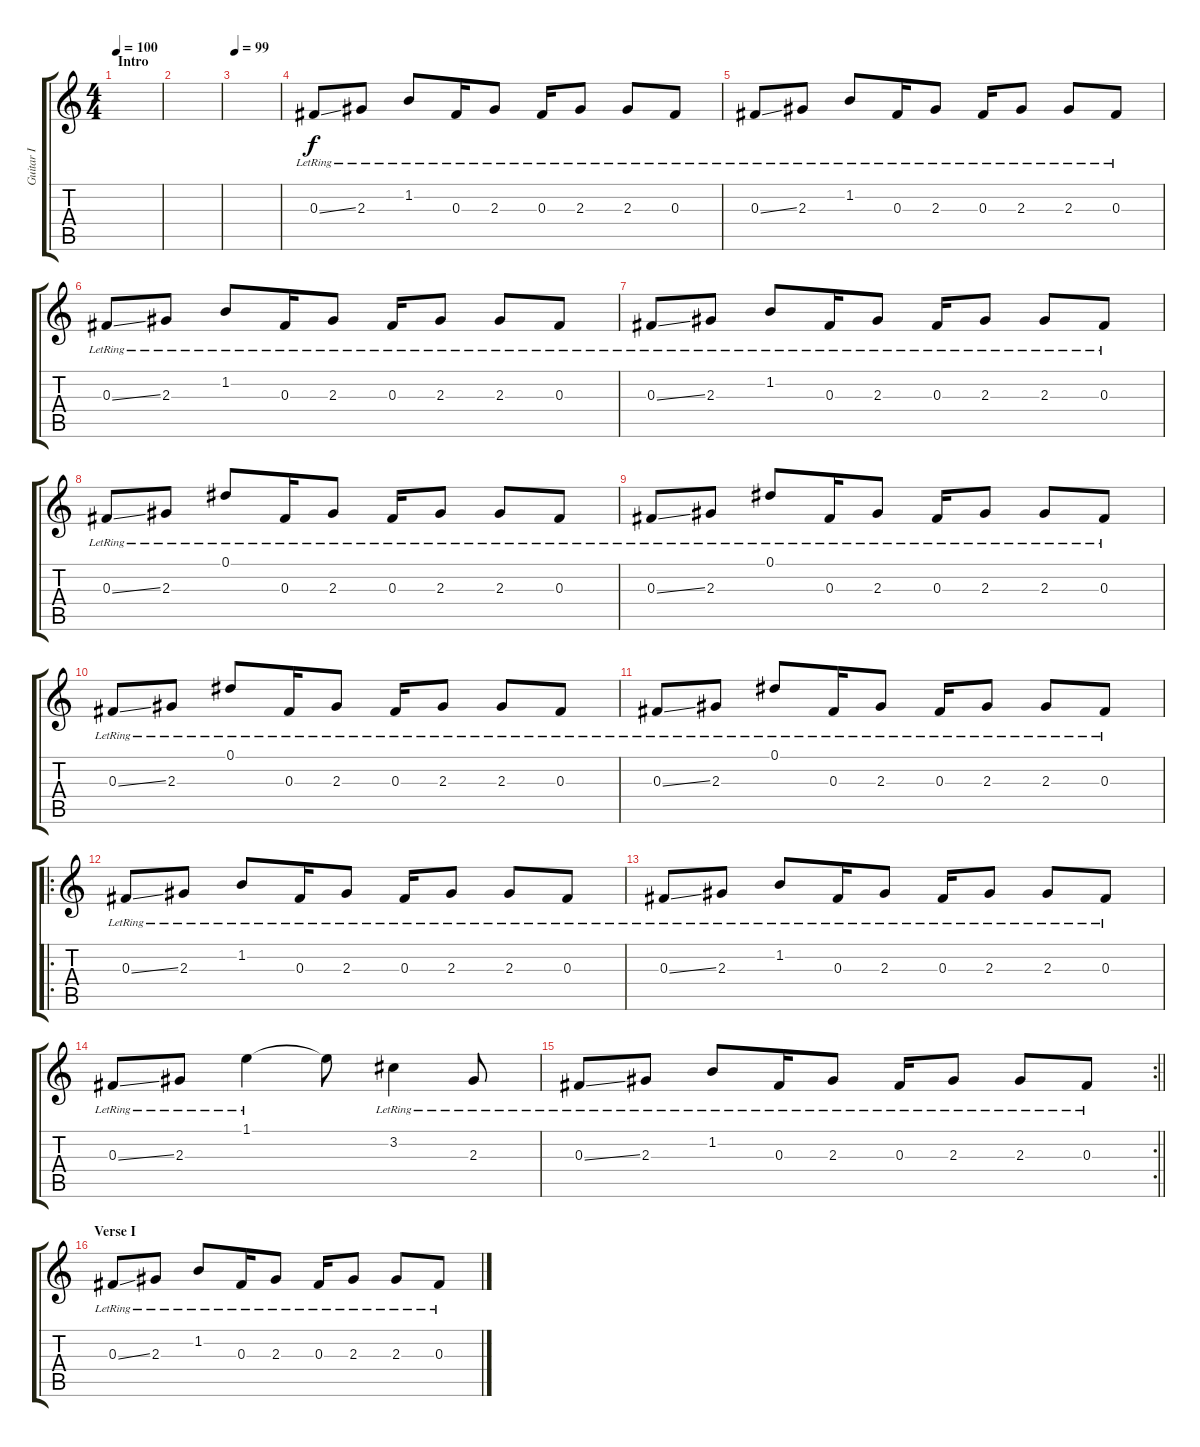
\track ("Guitar I" "Guitar I") {instrument electricguitarjazz}
\staff {score tabs}
\tuning (Eb4 Bb3 Gb3 Db3 Ab2 Db2) {hide}
\ts (4 4)
\section ("" "Intro")
\tempo 100
\tempo 80
\tempo 100
\clef g2
\ks c
|
|
\tempo 99
|
0.3{ss lr}.8 2.3{lr}.8 1.2{lr}.8 0.3{lr}.16 2.3{lr}.8 0.3{lr}.16 2.3{lr}.8 2.3{lr}.8 0.3{lr}.8 |
0.3{ss lr}.8 2.3{lr}.8 1.2{lr}.8 0.3{lr}.16 2.3{lr}.8 0.3{lr}.16 2.3{lr}.8 2.3{lr}.8 0.3{lr}.8 |
0.3{ss lr}.8 2.3{lr}.8 1.2{lr}.8 0.3{lr}.16 2.3{lr}.8 0.3{lr}.16 2.3{lr}.8 2.3{lr}.8 0.3{lr}.8 |
0.3{ss lr}.8 2.3{lr}.8 1.2{lr}.8 0.3{lr}.16 2.3{lr}.8 0.3{lr}.16 2.3{lr}.8 2.3{lr}.8 0.3{lr}.8 |
0.3{ss lr}.8 2.3{lr}.8 0.1{lr}.8 0.3{lr}.16 2.3{lr}.8 0.3{lr}.16 2.3{lr}.8 2.3{lr}.8 0.3{lr}.8 |
0.3{ss lr}.8 2.3{lr}.8 0.1{lr}.8 0.3{lr}.16 2.3{lr}.8 0.3{lr}.16 2.3{lr}.8 2.3{lr}.8 0.3{lr}.8 |
0.3{ss lr}.8 2.3{lr}.8 0.1{lr}.8 0.3{lr}.16 2.3{lr}.8 0.3{lr}.16 2.3{lr}.8 2.3{lr}.8 0.3{lr}.8 |
0.3{ss lr}.8 2.3{lr}.8 0.1{lr}.8 0.3{lr}.16 2.3{lr}.8 0.3{lr}.16 2.3{lr}.8 2.3{lr}.8 0.3{lr}.8 |
\ro
0.3{ss lr}.8 2.3{lr}.8 1.2{lr}.8 0.3{lr}.16 2.3{lr}.8 0.3{lr}.16 2.3{lr}.8 2.3{lr}.8 0.3{lr}.8 |
0.3{ss lr}.8 2.3{lr}.8 1.2{lr}.8 0.3{lr}.16 2.3{lr}.8 0.3{lr}.16 2.3{lr}.8 2.3{lr}.8 0.3{lr}.8 |
0.3{ss lr}.8 2.3{lr}.8 1.1{lr}.4 1.1{t}.8 3.2{lr}.4 2.3{lr}.8 |
\rc 2
\barLineRight lightlight
0.3{ss lr}.8 2.3{lr}.8 1.2{lr}.8 0.3{lr}.16 2.3{lr}.8 0.3{lr}.16 2.3{lr}.8 2.3{lr}.8 0.3{lr}.8 |
\section ("" "Verse I")
0.3{ss lr}.8 2.3{lr}.8 1.2{lr}.8 0.3{lr}.16 2.3{lr}.8 0.3{lr}.16 2.3{lr}.8 2.3{lr}.8 0.3{lr}.8
